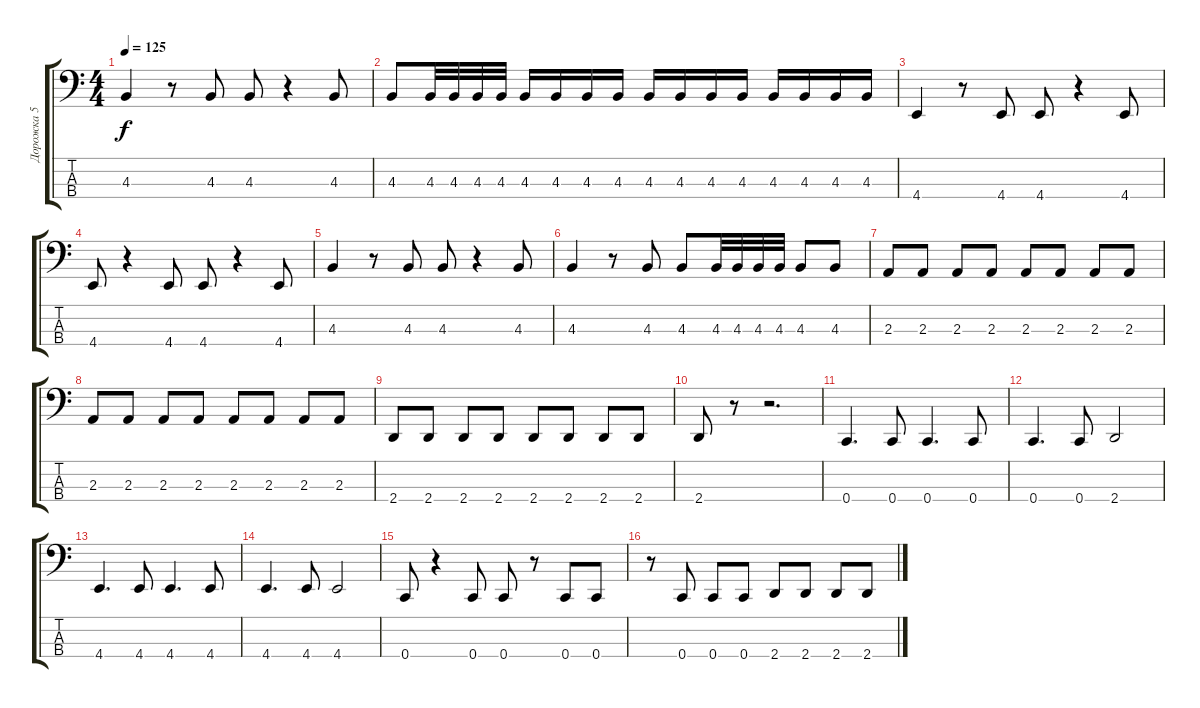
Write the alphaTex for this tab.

\track ("Дорожка 5" "Дорожка 5") {instrument electricbassfinger}
\staff {score tabs}
\tuning (F2 C2 G1 C1) {hide}
\ts (4 4)
\tempo 125
\clef f4
\ks c
4.3.4{dy f} r.8 4.3.8 4.3.8 r.4 4.3.8 |
4.3.8 4.3.32 4.3.32 4.3.32 4.3.32 4.3.16 4.3.16 4.3.16 4.3.16 4.3.16 4.3.16 4.3.16 4.3.16 4.3.16 4.3.16 4.3.16 4.3.16 |
4.4.4 r.8 4.4.8 4.4.8 r.4 4.4.8 |
4.4.8 r.4 4.4.8 4.4.8 r.4 4.4.8 |
4.3.4 r.8 4.3.8 4.3.8 r.4 4.3.8 |
4.3.4 r.8 4.3.8 4.3.8 4.3.32 4.3.32 4.3.32 4.3.32 4.3.8 4.3.8 |
2.3.8 2.3.8 2.3.8 2.3.8 2.3.8 2.3.8 2.3.8 2.3.8 |
2.3.8 2.3.8 2.3.8 2.3.8 2.3.8 2.3.8 2.3.8 2.3.8 |
2.4.8 2.4.8 2.4.8 2.4.8 2.4.8 2.4.8 2.4.8 2.4.8 |
2.4.8 r.8 r.2{d} |
0.4.4{d} 0.4.8 0.4.4{d} 0.4.8 |
0.4.4{d} 0.4.8 2.4.2 |
4.4.4{d} 4.4.8 4.4.4{d} 4.4.8 |
4.4.4{d} 4.4.8 4.4.2 |
0.4.8 r.4 0.4.8 0.4.8 r.8 0.4.8 0.4.8 |
r.8 0.4.8 0.4.8 0.4.8 2.4.8 2.4.8 2.4.8 2.4.8
